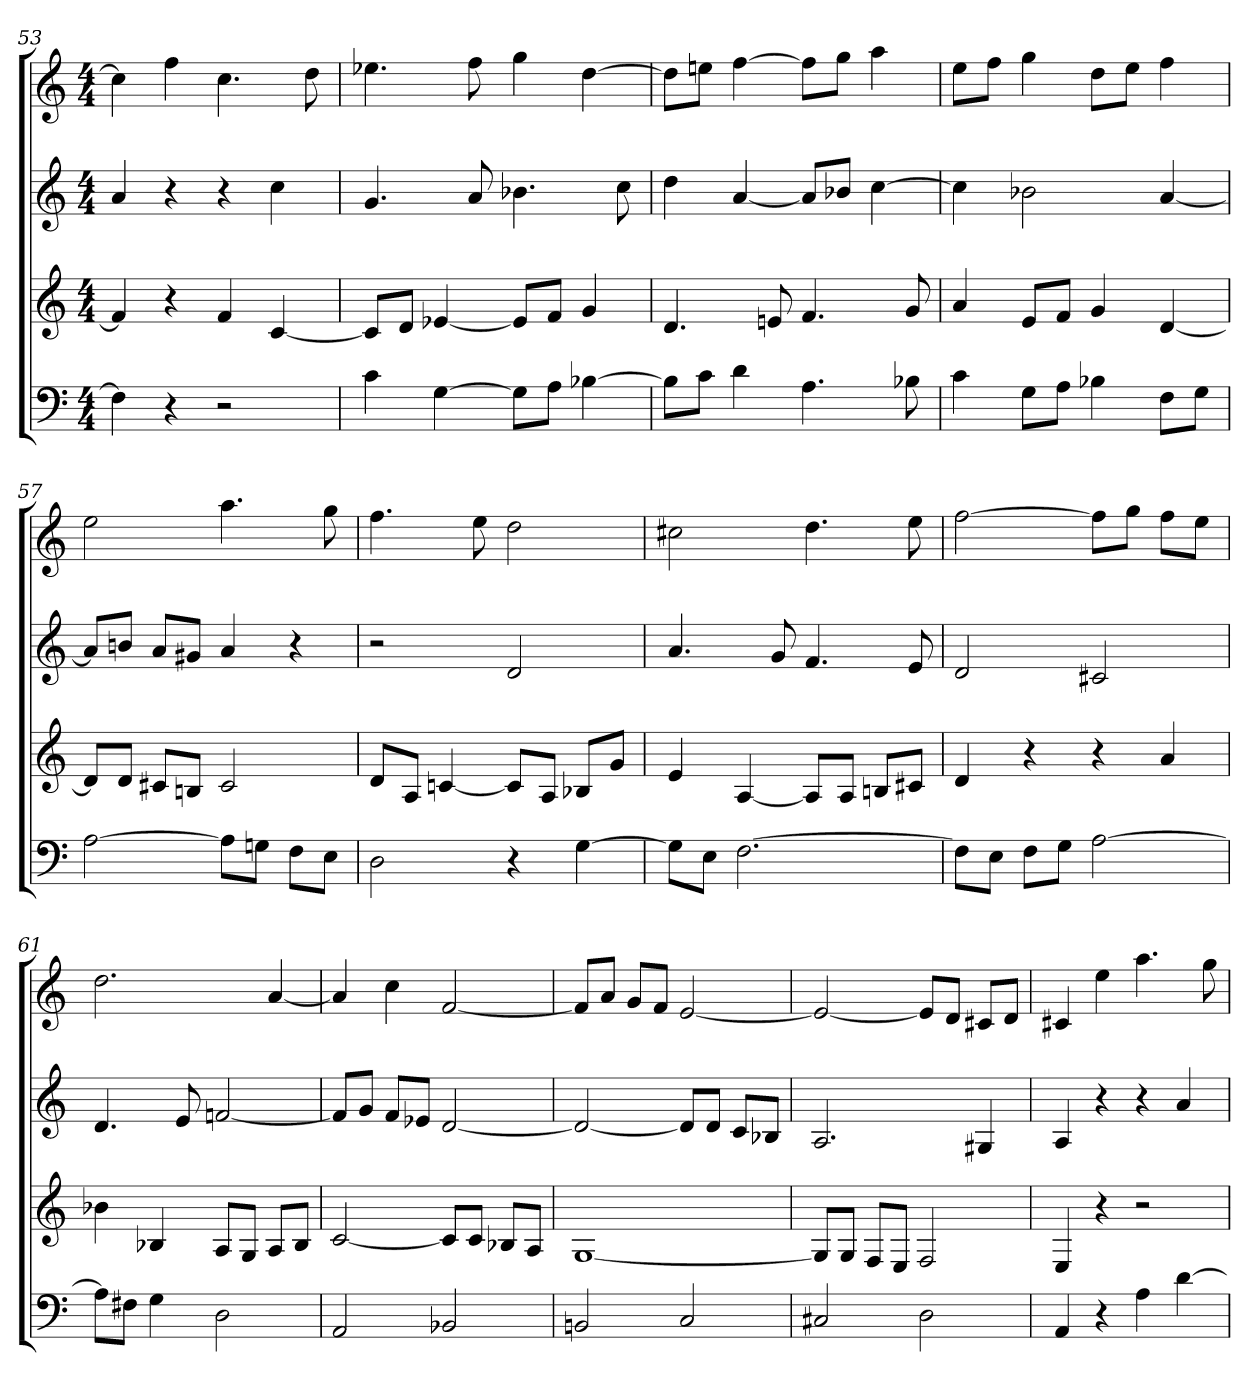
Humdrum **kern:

**kern	**kern	**kern	**kern
*part4	*part3	*part2	*part1
*staff4	*staff3	*staff2	*staff1
*M4/4	*M4/4	*M4/4	*M4/4
=53	=53	=53	=53
4F]	4f]	4a	4cc]
4r	4r	4r	4ff
2r	4f	4r	4.cc
.	[4c	4cc	.
.	.	.	8dd
=54	=54	=54	=54
4c	8cL]	4.g	4.ee-X
.	8dJ	.	.
[4G	[4e-X	.	.
.	.	8a	8ff
8GL]	8e-L]	4.b-X	4gg
8AJ	8fJ	.	.
[4B-X	4g	.	[4dd
.	.	8cc	.
=55	=55	=55	=55
8B-L]	4.d	4dd	8ddL]
8cJ	.	.	8eenJ
4d	.	[4a	[4ff
.	8en	.	.
4.A	4.f	8aL]	8ffL]
.	.	8b-XJ	8ggJ
.	.	[4cc	4aa
8B-X	8g	.	.
=56	=56	=56	=56
4c	4a	4cc]	8eeL
.	.	.	8ffJ
8GL	8eL	2b-X	4gg
8AJ	8fJ	.	.
4B-X	4g	.	8ddL
.	.	.	8eeJ
8FL	[4d	[4a	4ff
8GJ	.	.	.
=57	=57	=57	=57
[2A	8dL]	8aL]	2ee
.	8dJ	8bnJ	.
.	8c#XL	8aL	.
.	8BnJ	8g#XJ	.
8AL]	2c#	4a	4.aa
8GnJ	.	.	.
8FL	.	4r	.
8EJ	.	.	8gg
=58	=58	=58	=58
2D	8dL	2r	4.ff
.	8AJ	.	.
.	[4cn	.	.
.	.	.	8ee
4r	8cL]	2d	2dd
.	8AJ	.	.
[4G	8B-XL	.	.
.	8gJ	.	.
=59	=59	=59	=59
8GL]	4e	4.a	2cc#X
8EJ	.	.	.
[2.F	[4A	.	.
.	.	8g	.
.	8AL]	4.f	4.dd
.	8AJ	.	.
.	8BnL	.	.
.	8c#XJ	8e	8ee
=60	=60	=60	=60
8FL]	4d	2d	[2ff
8EJ	.	.	.
8FL	4r	.	.
8GJ	.	.	.
[2A	4r	2c#X	8ffL]
.	.	.	8ggJ
.	4a	.	8ffL
.	.	.	8eeJ
=61	=61	=61	=61
8AL]	4b-X	4.d	2.dd
8F#XJ	.	.	.
4G	4B-X	.	.
.	.	8e	.
2D	8AL	[2fn	.
.	8GJ	.	.
.	8AL	.	[4a
.	8B-J	.	.
=62	=62	=62	=62
2AA	[2c	8fL]	4a]
.	.	8gJ	.
.	.	8fL	4cc
.	.	8e-XJ	.
2BB-X	8cL]	[2d	[2f
.	8cJ	.	.
.	8B-XL	.	.
.	8AJ	.	.
=63	=63	=63	=63
2BBn	[1G	2d_	8fL]
.	.	.	8aJ
.	.	.	8gL
.	.	.	8fJ
2C	.	8dL]	[2e
.	.	8dJ	.
.	.	8cL	.
.	.	8B-XJ	.
=64	=64	=64	=64
2C#X	8GL]	2.A	2e_
.	8GJ	.	.
.	8FL	.	.
.	8EJ	.	.
2D	2F	.	8eL]
.	.	.	8dJ
.	.	4G#X	8c#XL
.	.	.	8dJ
=65	=65	=65	=65
4AA	4E	4A	4c#X
4r	4r	4r	4ee
4A	2r	4r	4.aa
[4d	.	4a	.
.	.	.	8gg
=	=	=	=
*-	*-	*-	*-
